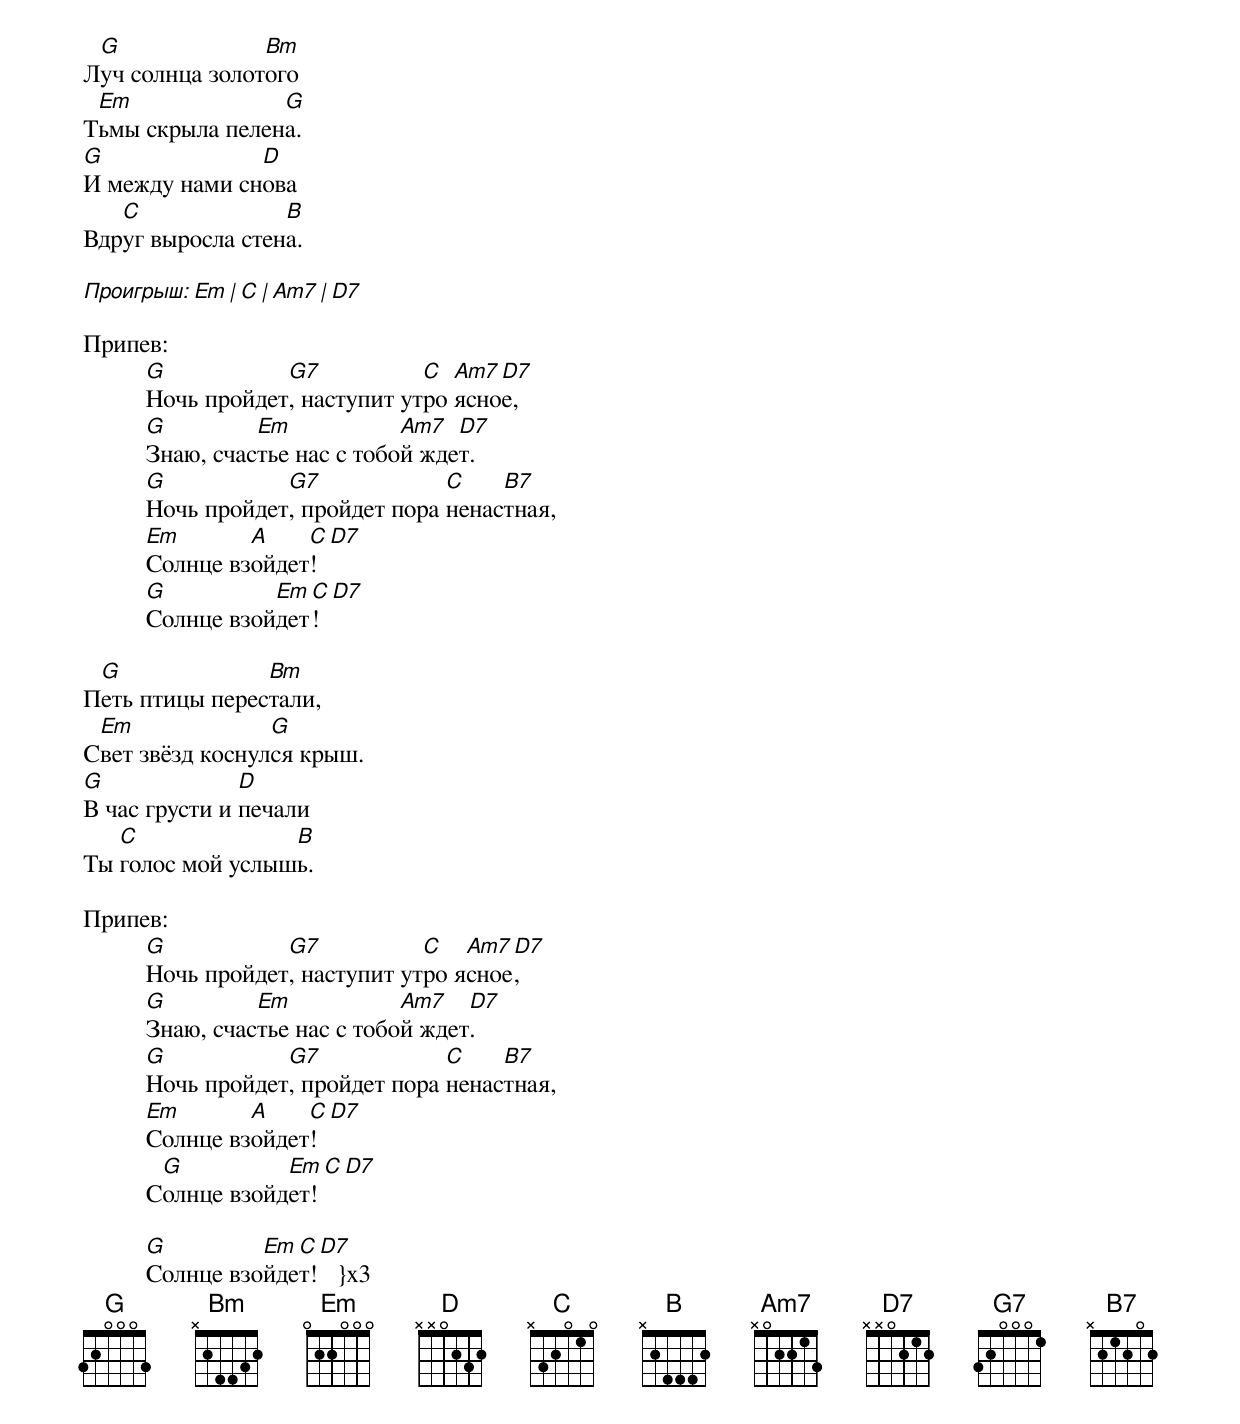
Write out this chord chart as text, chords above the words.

 G              Bm
Луч солнца золотого
 Em              G
Тьмы скрыла пелена.
G              D
И между нами снова
   C              B
Вдруг выросла стена.

Проигрыш: Em | C | Am7 | D7

Припев:
	  G           G7           C  Am7 D7
	  Ночь пройдет, наступит утро ясное,
   	  G         Em            Am7  D7
	  Знаю, счастье нас с тобой ждет.
	  G           G7             C    B7
	  Ночь пройдет, пройдет пора ненастная,
	  Em       A    C D7
	  Солнце взойдет!
	  G          Em C D7
	  Солнце взойдет!

 G              Bm
Петь птицы перестали,
 Em              G
Свет звёзд коснулся крыш.
G              D
В час грусти и печали
   C              B
Ты голос мой услышь.

Припев:
  	  G           G7           C   Am7 D7
	  Ночь пройдет, наступит утро ясное,
	  G         Em            Am7   D7
	  Знаю, счастье нас с тобой ждет.
	  G           G7             C    B7
	  Ночь пройдет, пройдет пора ненастная,
	  Em       A    C D7
	  Солнце взойдет!
	   G          Em C D7
	  Солнце взойдет!

	  G         Em C D7
  	  Солнце взойдет!   }x3
